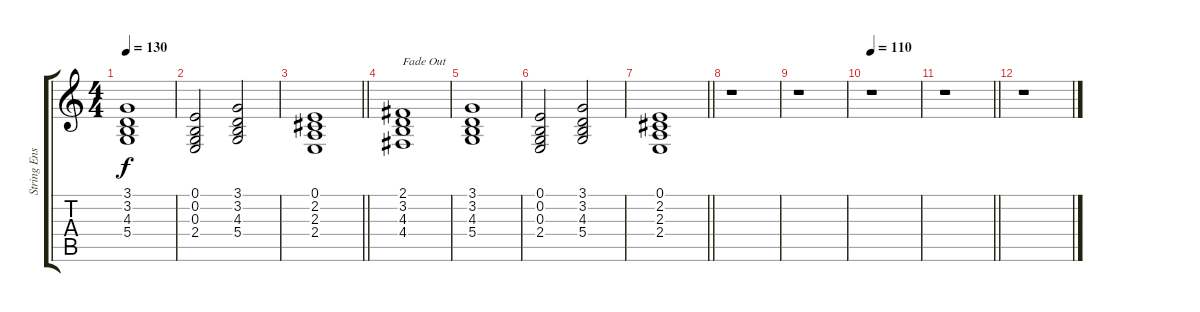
\track ("String Ensemble" "String Ens") {instrument stringensemble2}
\staff {score tabs}
\tuning (E4 B3 G3 D3 A2 E2) {hide}
\ts (4 4)
\tempo 130
\clef g2
\ks c
(3.1 3.2 4.3 5.4).1{dy f} |
(0.1 0.2 0.3 2.4).2 (3.1 3.2 4.3 5.4).2 |
\barLineRight lightlight
(0.1 2.2 2.3 2.4).1 |
(2.1 3.2 4.3 4.4).1{txt "Fade Out" volume 0} |
(3.1 3.2 4.3 5.4).1 |
(0.1 0.2 0.3 2.4).2 (3.1 3.2 4.3 5.4).2 |
\barLineRight lightlight
(0.1 2.2 2.3 2.4).1 |
r.1 |
r.1 |
\tempo 110
r.1 |
\barLineRight lightlight
r.1 |
r.1
